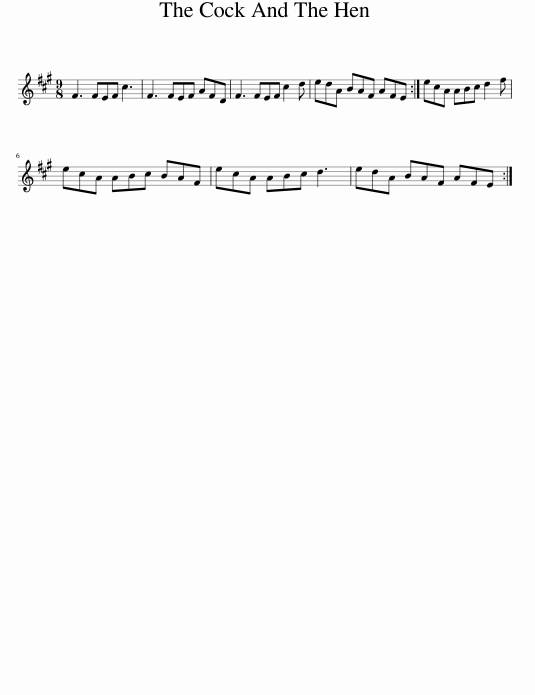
X:1
L:1/8
M:9/8
I:linebreak $
K:A
V:1 treble
V:1
 F3 FEF c3 | F3 FEF AFD | F3 FEF c2 d | edA BAF AFE :| ecA ABc d2 f |$ %5
 ecA ABc BAF | ecA ABc d3 | edA BAF AFE :| %8
